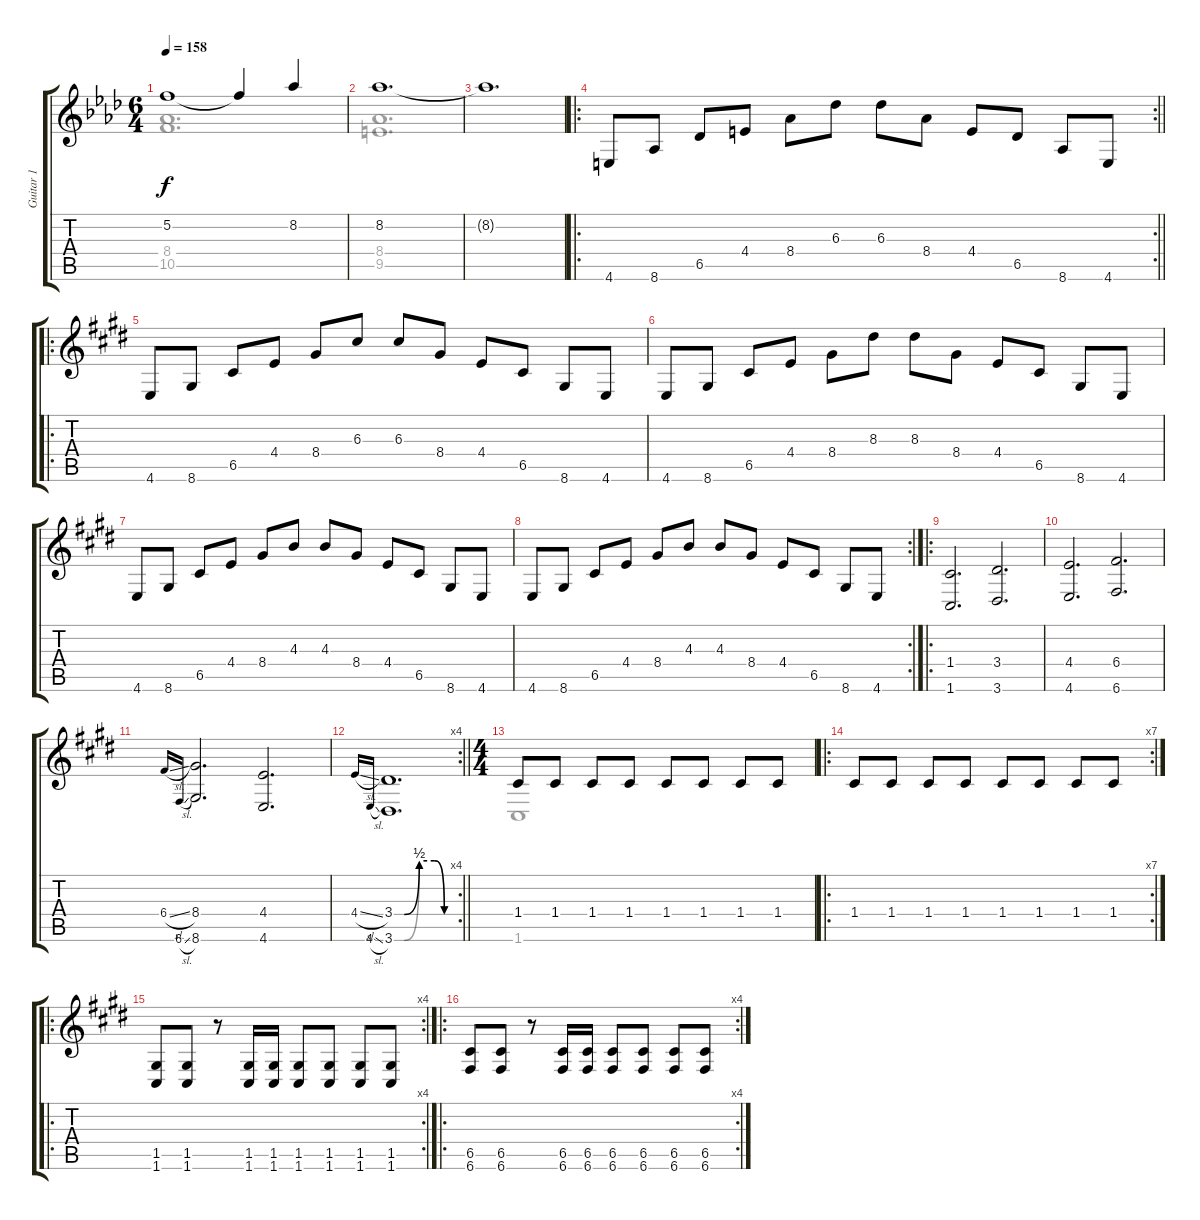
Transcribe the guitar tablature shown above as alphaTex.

\track ("Guitar 1" "Guitar 1") {instrument overdrivenguitar}
\staff {score tabs}
\tuning (E4 C4 G3 C3 G2 C2) {hide}
\voice
\ts (6 4)
\tempo 158
\clef g2
\ks ab
5.2{t}.1{dy f} 5.2{t}.4 8.2.4 |
8.2.1{d} |
8.2{t}.1{d} |
\ro
\rc 2
\barLineRight lightlight
4.6.8 8.6.8 6.5.8 4.4.8 8.4.8 6.3.8 6.3.8 8.4.8 4.4.8 6.5.8 8.6.8 4.6.8 |
\ro
\ks c#minor
4.6.8 8.6.8 6.5.8 4.4.8 8.4.8 6.3.8 6.3.8 8.4.8 4.4.8 6.5.8 8.6.8 4.6.8 |
4.6.8 8.6.8 6.5.8 4.4.8 8.4.8 8.3.8 8.3.8 8.4.8 4.4.8 6.5.8 8.6.8 4.6.8 |
4.6.8 8.6.8 6.5.8 4.4.8 8.4.8 4.3.8 4.3.8 8.4.8 4.4.8 6.5.8 8.6.8 4.6.8 |
\rc 2
4.6.8 8.6.8 6.5.8 4.4.8 8.4.8 4.3.8 4.3.8 8.4.8 4.4.8 6.5.8 8.6.8 4.6.8 |
\ro
(1.4 1.6).2{d} (3.4 3.6).2{d} |
(4.4 4.6).2{d} (6.4 6.6).2{d} |
6.4{sl}.16{gr onbeat} 6.6{sl}.16{gr onbeat} (8.4 8.6).2{d} (4.4 4.6).2{d} |
\rc 4
\barLineRight lightlight
4.4{sl}.16{gr onbeat} 4.6{sl}.16{gr onbeat} (3.4{be (custom 0 0 10 0 25 2 40 2 50 0 60 0)} 3.6{be (custom 0 0 10 0 25 2 40 2 50 0 60 0)}).1{d} |
\ts (4 4)
1.4.8 1.4.8 1.4.8 1.4.8 1.4.8 1.4.8 1.4.8 1.4.8 |
\ro
\rc 7
1.4.8 1.4.8 1.4.8 1.4.8 1.4.8 1.4.8 1.4.8 1.4.8 |
\ro
\rc 4
(1.5 1.6).8 (1.5 1.6).8 r.8 (1.5 1.6).16 (1.5 1.6).16 (1.5 1.6).8 (1.5 1.6).8 (1.5 1.6).8 (1.5 1.6).8 |
\ro
\rc 4
(6.5 6.6).8 (6.5 6.6).8 r.8 (6.5 6.6).16 (6.5 6.6).16 (6.5 6.6).8 (6.5 6.6).8 (6.5 6.6).8 (6.5 6.6).8
\voice
\clef g2
\ottava regular
\simile none
\ks ab
(8.4 10.5).1{d dy f} |
(8.4 9.5).1{d} |
|
\barLineRight lightlight
|
\ks c#minor
|
|
|
|
|
|
|
\barLineRight lightlight
|
1.6.1 |
|
|
